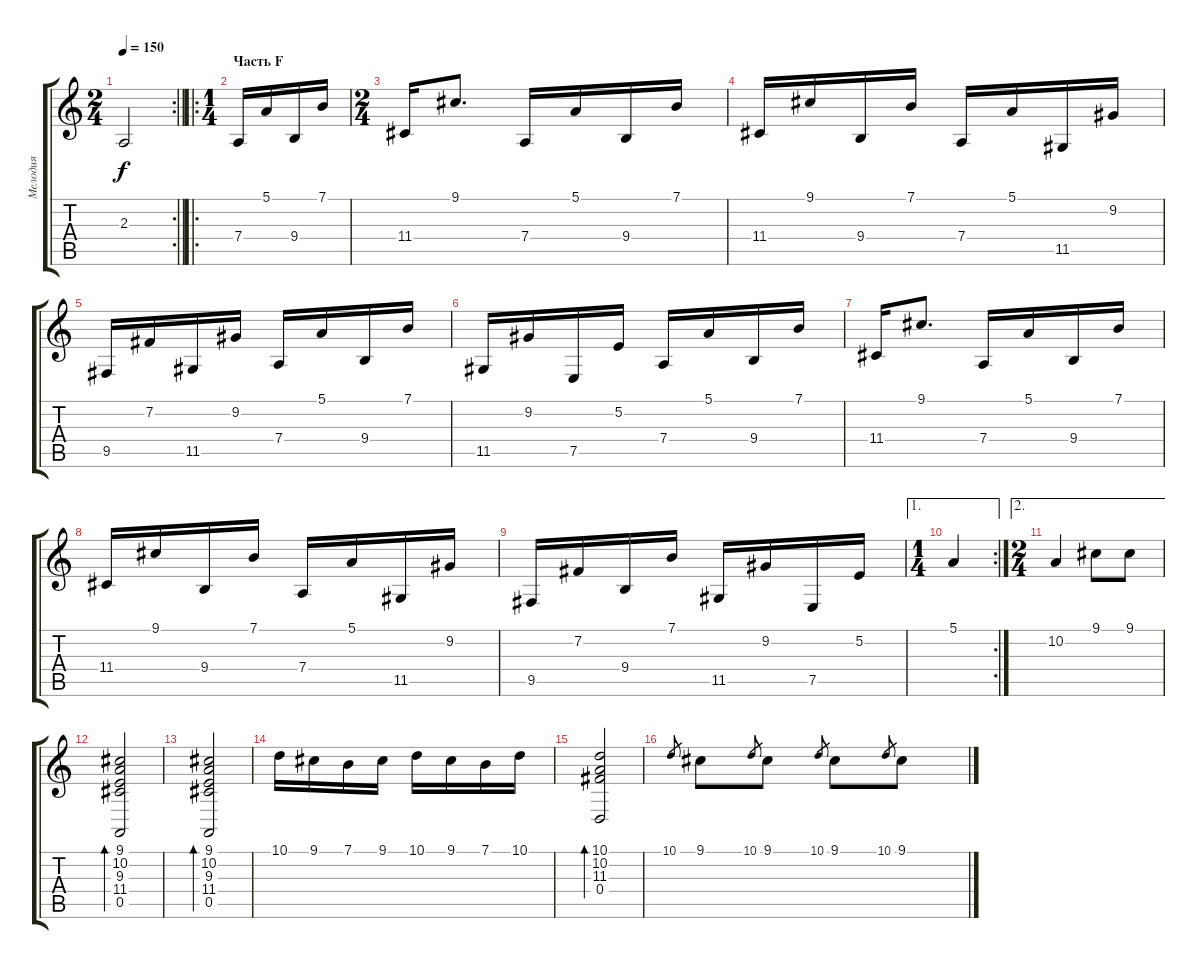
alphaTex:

\track ("Мелодия" "Мелодия") {instrument churchorgan}
\staff {score tabs}
\tuning (E4 B3 G3 D3 A2 E2) {hide}
\rc 2
\ts (2 4)
\tempo 150
\clef g2
\barLineRight lightlight
\ks c
2.3.2{dy f} |
\ro
\ts (1 4)
\section ("" "Часть F")
7.4.16 5.1.16 9.4.16 7.1.16 |
\ts (2 4)
11.4.16 9.1.8{d} 7.4.16 5.1.16 9.4.16 7.1.16 |
11.4.16 9.1.16 9.4.16 7.1.16 7.4.16 5.1.16 11.5.16 9.2.16 |
9.5.16 7.2.16 11.5.16 9.2.16 7.4.16 5.1.16 9.4.16 7.1.16 |
11.5.16 9.2.16 7.5.16 5.2.16 7.4.16 5.1.16 9.4.16 7.1.16 |
11.4.16 9.1.8{d} 7.4.16 5.1.16 9.4.16 7.1.16 |
11.4.16 9.1.16 9.4.16 7.1.16 7.4.16 5.1.16 11.5.16 9.2.16 |
9.5.16 7.2.16 9.4.16 7.1.16 11.5.16 9.2.16 7.5.16 5.2.16 |
\ae 1
\rc 2
\ts (1 4)
5.1.4 |
\ae 2
\ts (2 4)
10.2.4 9.1.8 9.1.8 |
(9.1 10.2 9.3 11.4 0.5).2{bd 480} |
(9.1 10.2 9.3 11.4 0.5).2{bd 480} |
10.1.16 9.1.16 7.1.16 9.1.16 10.1.16 9.1.16 7.1.16 10.1.16 |
(10.1 10.2 11.3 0.4).2{bd 480} |
10.1.8{gr} 9.1.8 10.1.8{gr} 9.1.8 10.1.8{gr} 9.1.8 10.1.8{gr} 9.1.8
